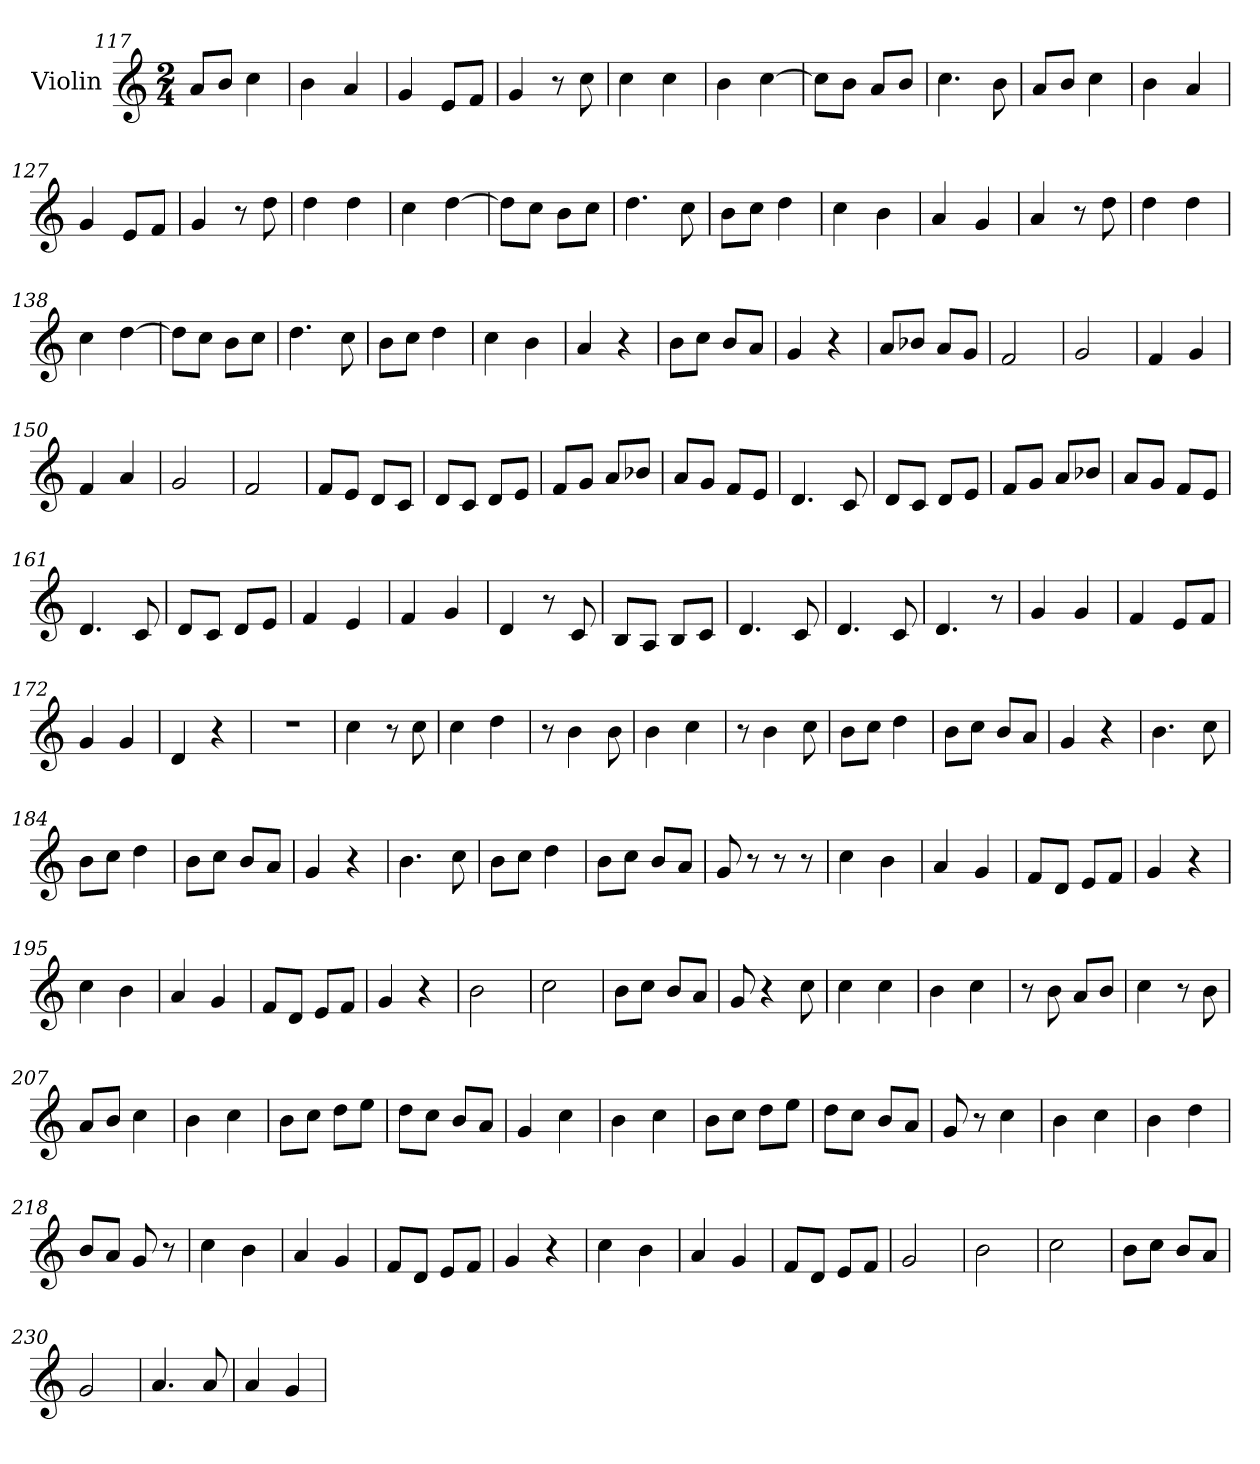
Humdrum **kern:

**kern
*part1
*staff1
*I"Violin
*clefG2
*k[]
*M2/4
=117
8a/L
8b/J
4cc\
=118
4b\
4a/
=119
4g/
8e/L
8f/J
=120
4g/
8r
8cc\
!!LO:LB:g=z
=121
4cc\
4cc\
=122
4b\
[4cc\
=123
8cc\L]
8b\J
8a/L
8b/J
=124
4.cc\
8b\
=125
8a/L
8b/J
4cc\
=126
4b\
4a/
=127
4g/
8e/L
8f/J
=128
4g/
8r
8dd\
=129
4dd\
4dd\
=130
4cc\
[4dd\
!!LO:LB:g=z
=131
8dd\L]
8cc\J
8b\L
8cc\J
=132
4.dd\
8cc\
=133
8b\L
8cc\J
4dd\
=134
4cc\
4b\
=135
4a/
4g/
=136
4a/
8r
8dd\
=137
4dd\
4dd\
=138
4cc\
[4dd\
=139
8dd\L]
8cc\J
8b\L
8cc\J
=140
4.dd\
8cc\
!!LO:LB:g=z
=141
8b\L
8cc\J
4dd\
=142
4cc\
4b\
=143
4a/
4r
=144
8b\L
8cc\J
8b/L
8a/J
=145
4g/
4r
=146
8a/L
8b-X/J
8a/L
8g/J
=147
2f/
=148
2g/
=149
4f/
4g/
=150
4f/
4a/
=151
2g/
!!LO:LB:g=z
=152
2f/
=153
8f/L
8e/J
8d/L
8c/J
=154
8d/L
8c/J
8d/L
8e/J
=155
8f/L
8g/J
8a/L
8b-X/J
=156
8a/L
8g/J
8f/L
8e/J
=157
4.d/
8c/
=158
8d/L
8c/J
8d/L
8e/J
=159
8f/L
8g/J
8a/L
8b-X/J
=160
8a/L
8g/J
8f/L
8e/J
!!LO:PB:g=z
=161
4.d/
8c/
=162
8d/L
8c/J
8d/L
8e/J
=163
4f/
4e/
=164
4f/
4g/
=165
4d/
8r
8c/
=166
8B/L
8A/J
8B/L
8c/J
=167
4.d/
8c/
=168
4.d/
8c/
=169
4.d/
8r
=170
4g/
4g/
!!LO:LB:g=z
=171
4f/
8e/L
8f/J
=172
4g/
4g/
=173
4d/
4r
=174
2r
=175
4cc\
8r
8cc\
=176
4cc\
4dd\
=177
8r
4b\
8b\
=178
4b\
4cc\
=179
8r
4b\
8cc\
=180
8b\L
8cc\J
4dd\
!!LO:LB:g=z
=181
8b\L
8cc\J
8b/L
8a/J
=182
4g/
4r
=183
4.b\
8cc\
=184
8b\L
8cc\J
4dd\
=185
8b\L
8cc\J
8b/L
8a/J
=186
4g/
4r
=187
4.b\
8cc\
=188
8b\L
8cc\J
4dd\
=189
8b\L
8cc\J
8b/L
8a/J
=190
8g/
8r
8r
8r
!!LO:LB:g=z
=191
4cc\
4b\
=192
4a/
4g/
=193
8f/L
8d/J
8e/L
8f/J
=194
4g/
4r
=195
4cc\
4b\
=196
4a/
4g/
=197
8f/L
8d/J
8e/L
8f/J
=198
4g/
4r
=199
2b\
=200
2cc\
!!LO:LB:g=z
=201
8b\L
8cc\J
8b/L
8a/J
=202
8g/
4r
8cc\
=203
4cc\
4cc\
=204
4b\
4cc\
=205
8r
8b\
8a/L
8b/J
=206
4cc\
8r
8b\
=207
8a/L
8b/J
4cc\
=208
4b\
4cc\
=209
8b\L
8cc\J
8dd\L
8ee\J
!!LO:LB:g=z
=210
8dd\L
8cc\J
8b/L
8a/J
=211
4g/
4cc\
=212
4b\
4cc\
=213
8b\L
8cc\J
8dd\L
8ee\J
=214
8dd\L
8cc\J
8b/L
8a/J
=215
8g/
8r
4cc\
=216
4b\
4cc\
=217
4b\
4dd\
=218
8b/L
8a/J
8g/
8r
=219
4cc\
4b\
!!LO:LB:g=z
=220
4a/
4g/
=221
8f/L
8d/J
8e/L
8f/J
=222
4g/
4r
=223
4cc\
4b\
=224
4a/
4g/
=225
8f/L
8d/J
8e/L
8f/J
=226
2g/
=227
2b\
=228
2cc\
=229
8b\L
8cc\J
8b/L
8a/J
=230
2g/
!!LO:LB:g=z
=231
4.a/
8a/
=232
4a/
4g/
=
*-
